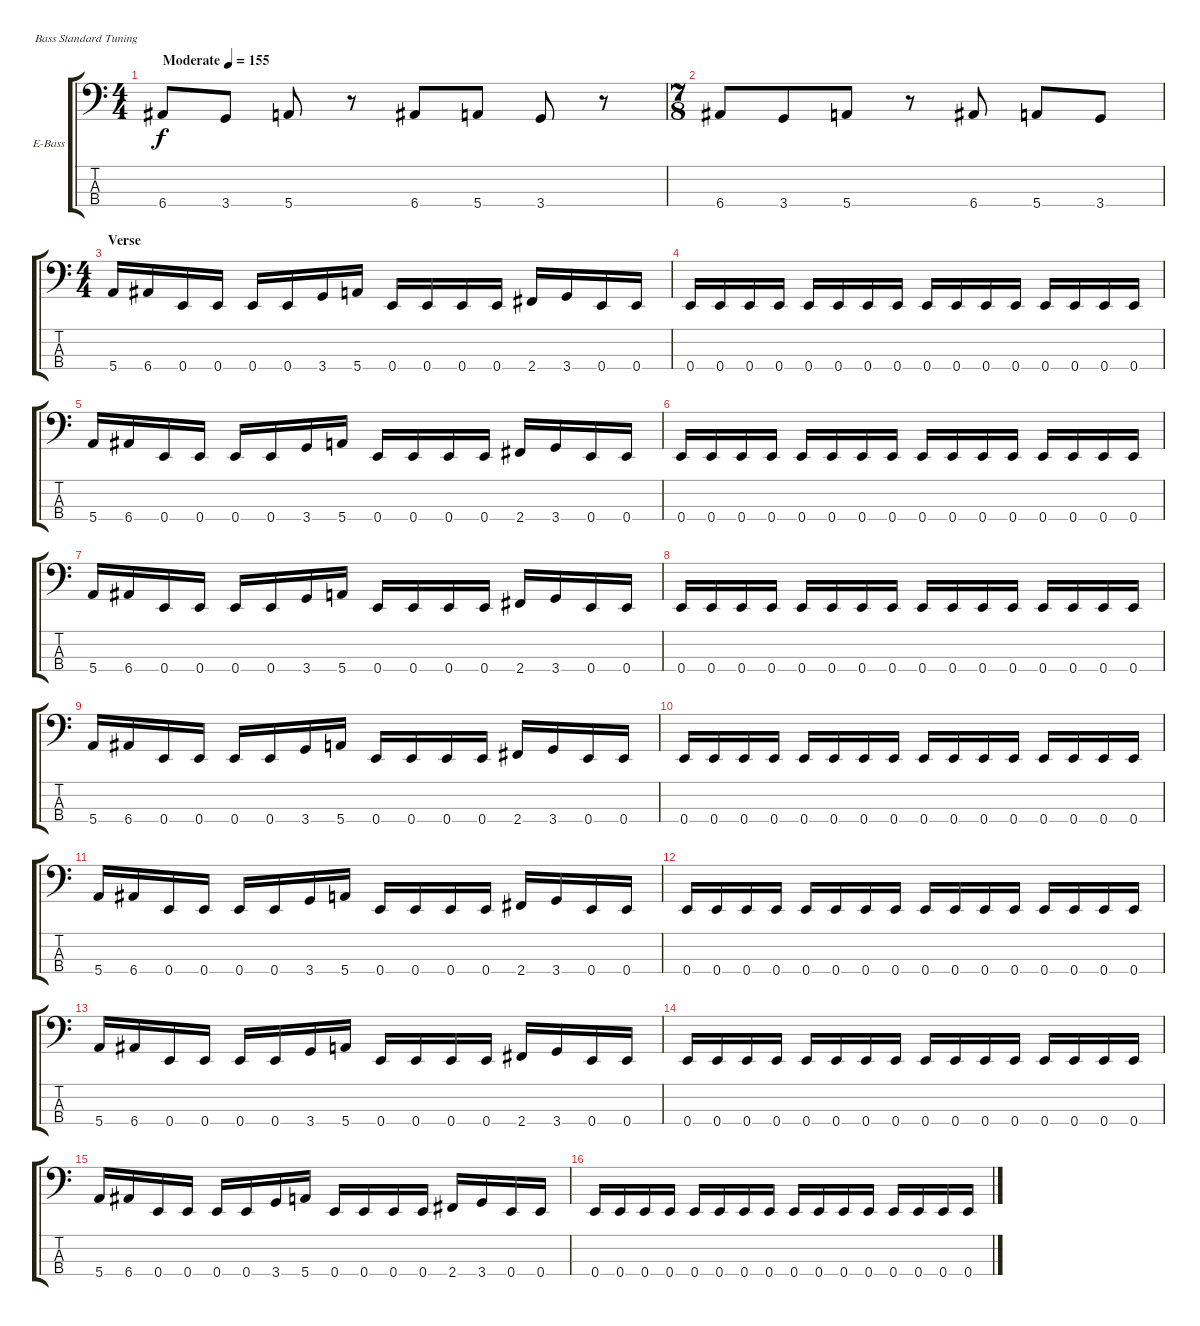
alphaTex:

\bracketExtendMode groupsimilarinstruments
\firstSystemTrackNameOrientation horizontal
\otherSystemsTrackNameOrientation horizontal
\track ("David Ellefson" "E-Bass") {instrument electricbassfinger}
\staff {score tabs}
\tuning (G2 D2 A1 E1)
\ts (4 4)
\beaming (8 2 2 2 2)
\tempo (155 "Moderate")
\clef f4
\ks c
6.4.8{dy f instrument electricbassfinger} 3.4.8 5.4.8 r.8 6.4.8 5.4.8 3.4.8 r.8 |
\ts (7 8)
\beaming (8 3 2 2)
6.4.8 3.4.8 5.4.8 r.8 6.4.8 5.4.8 3.4.8 |
\ts (4 4)
\beaming (8 2 2 2 2)
\section ("" "Verse")
5.4.16 6.4.16 0.4.16 0.4.16 0.4.16 0.4.16 3.4.16 5.4.16 0.4.16 0.4.16 0.4.16 0.4.16 2.4.16 3.4.16 0.4.16 0.4.16 |
0.4.16 0.4.16 0.4.16 0.4.16 0.4.16 0.4.16 0.4.16 0.4.16 0.4.16 0.4.16 0.4.16 0.4.16 0.4.16 0.4.16 0.4.16 0.4.16 |
5.4.16 6.4.16 0.4.16 0.4.16 0.4.16 0.4.16 3.4.16 5.4.16 0.4.16 0.4.16 0.4.16 0.4.16 2.4.16 3.4.16 0.4.16 0.4.16 |
0.4.16 0.4.16 0.4.16 0.4.16 0.4.16 0.4.16 0.4.16 0.4.16 0.4.16 0.4.16 0.4.16 0.4.16 0.4.16 0.4.16 0.4.16 0.4.16 |
5.4.16 6.4.16 0.4.16 0.4.16 0.4.16 0.4.16 3.4.16 5.4.16 0.4.16 0.4.16 0.4.16 0.4.16 2.4.16 3.4.16 0.4.16 0.4.16 |
0.4.16 0.4.16 0.4.16 0.4.16 0.4.16 0.4.16 0.4.16 0.4.16 0.4.16 0.4.16 0.4.16 0.4.16 0.4.16 0.4.16 0.4.16 0.4.16 |
5.4.16 6.4.16 0.4.16 0.4.16 0.4.16 0.4.16 3.4.16 5.4.16 0.4.16 0.4.16 0.4.16 0.4.16 2.4.16 3.4.16 0.4.16 0.4.16 |
0.4.16 0.4.16 0.4.16 0.4.16 0.4.16 0.4.16 0.4.16 0.4.16 0.4.16 0.4.16 0.4.16 0.4.16 0.4.16 0.4.16 0.4.16 0.4.16 |
5.4.16 6.4.16 0.4.16 0.4.16 0.4.16 0.4.16 3.4.16 5.4.16 0.4.16 0.4.16 0.4.16 0.4.16 2.4.16 3.4.16 0.4.16 0.4.16 |
0.4.16 0.4.16 0.4.16 0.4.16 0.4.16 0.4.16 0.4.16 0.4.16 0.4.16 0.4.16 0.4.16 0.4.16 0.4.16 0.4.16 0.4.16 0.4.16 |
5.4.16 6.4.16 0.4.16 0.4.16 0.4.16 0.4.16 3.4.16 5.4.16 0.4.16 0.4.16 0.4.16 0.4.16 2.4.16 3.4.16 0.4.16 0.4.16 |
0.4.16 0.4.16 0.4.16 0.4.16 0.4.16 0.4.16 0.4.16 0.4.16 0.4.16 0.4.16 0.4.16 0.4.16 0.4.16 0.4.16 0.4.16 0.4.16 |
5.4.16 6.4.16 0.4.16 0.4.16 0.4.16 0.4.16 3.4.16 5.4.16 0.4.16 0.4.16 0.4.16 0.4.16 2.4.16 3.4.16 0.4.16 0.4.16 |
0.4.16 0.4.16 0.4.16 0.4.16 0.4.16 0.4.16 0.4.16 0.4.16 0.4.16 0.4.16 0.4.16 0.4.16 0.4.16 0.4.16 0.4.16 0.4.16
